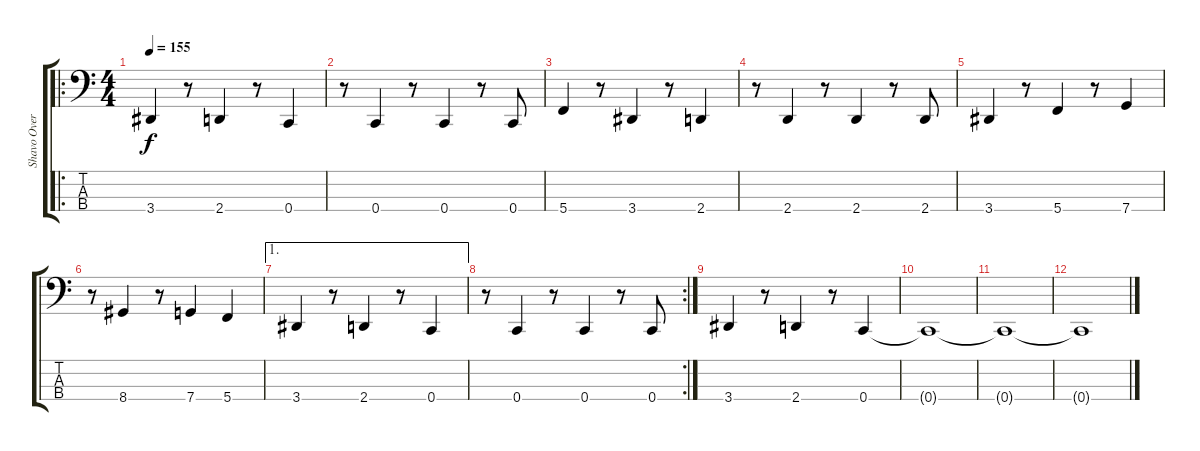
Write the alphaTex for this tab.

\track ("Shavo Overdub" "Shavo Over") {instrument electricbassfinger}
\staff {score tabs}
\tuning (F2 C2 G1 C1) {hide}
\ro
\ts (4 4)
\tempo 155
\clef f4
\ks c
3.4.4{dy f} r.8 2.4.4 r.8 0.4.4 |
r.8 0.4.4 r.8 0.4.4 r.8 0.4.8 |
5.4.4 r.8 3.4.4 r.8 2.4.4 |
r.8 2.4.4 r.8 2.4.4 r.8 2.4.8 |
3.4.4 r.8 5.4.4 r.8 7.4.4 |
r.8 8.4.4 r.8 7.4.4 5.4.4 |
\ae 1
3.4.4 r.8 2.4.4 r.8 0.4.4 |
\rc 2
r.8 0.4.4 r.8 0.4.4 r.8 0.4.8 |
3.4.4 r.8 2.4.4 r.8 0.4.4 |
0.4{t}.1 |
0.4{t}.1 |
0.4{t}.1
